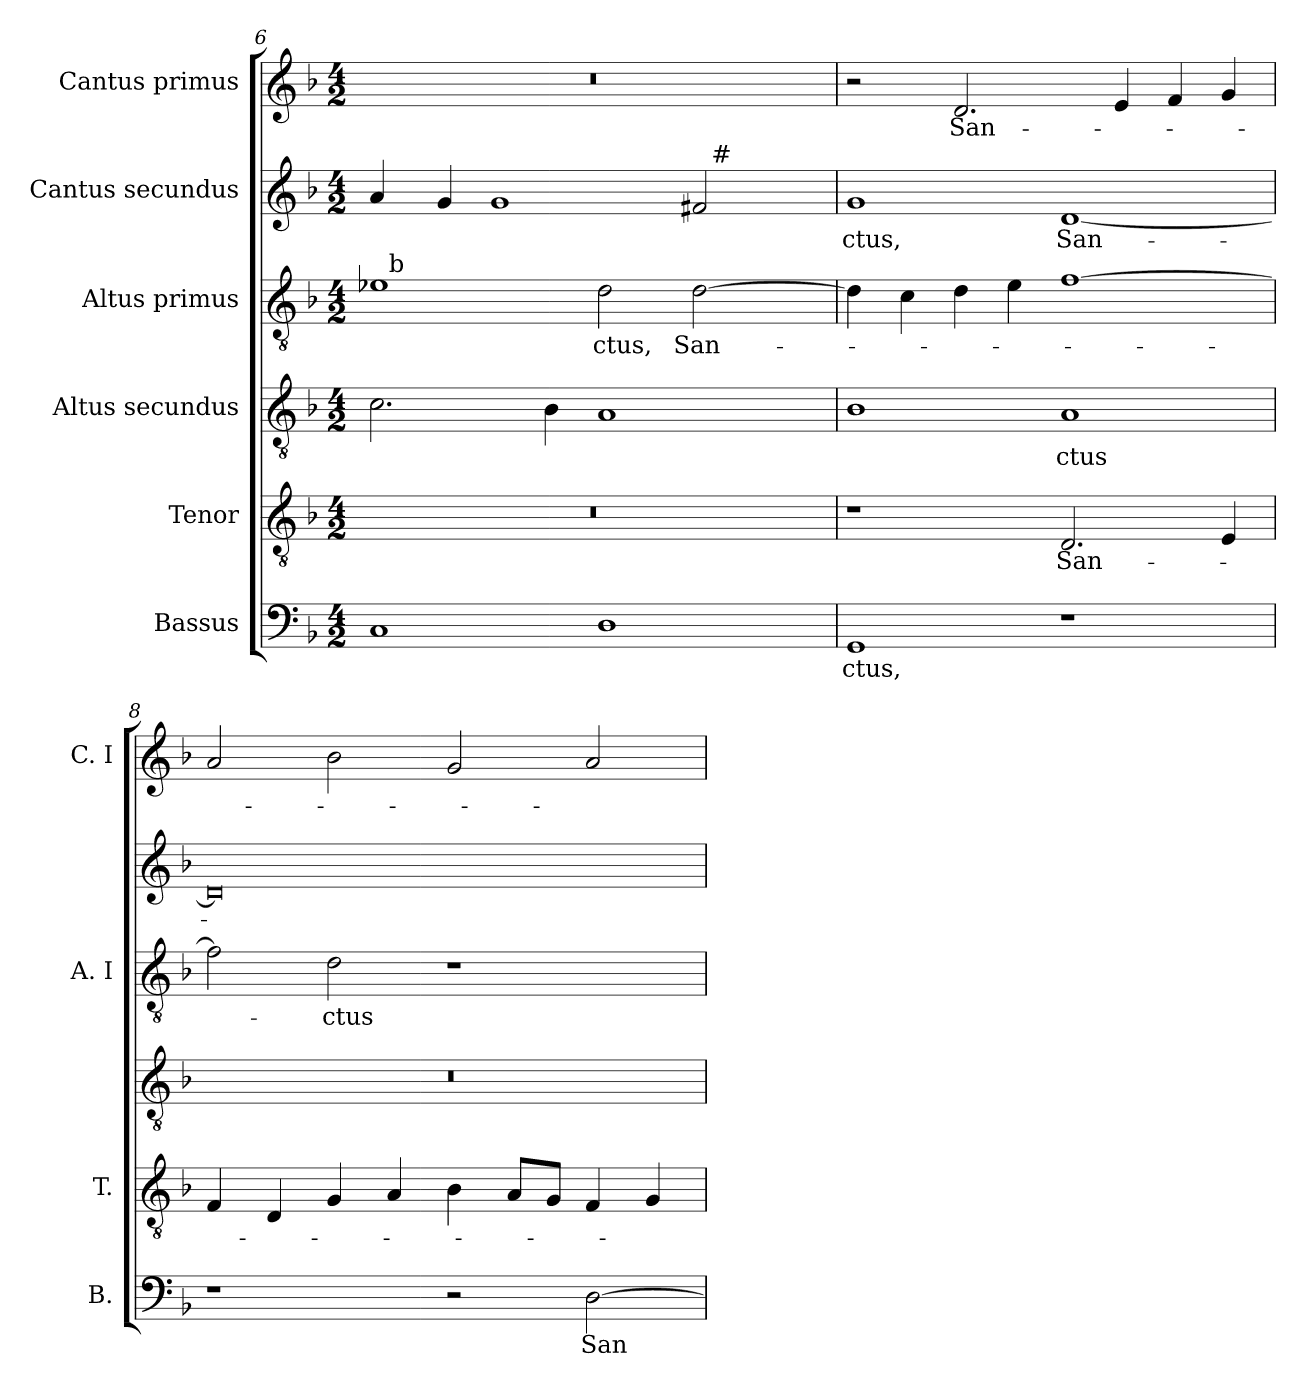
**kern	**text	**kern	**text	**kern	**text	**kern	**text	**kern	**text	**kern	**text
*part6	*part6	*part5	*part5	*part4	*part4	*part3	*part3	*part2	*part2	*part1	*part1
*staff6	*staff6	*staff5	*staff5	*staff4	*staff4	*staff3	*staff3	*staff2	*staff2	*staff1	*staff1
*I"Bassus	*	*I"Tenor	*	*I"Altus secundus	*	*I"Altus primus	*	*I"Cantus secundus	*	*I"Cantus primus	*
*I'B.	*	*I'T.	*	*	*	*I'A. I	*	*	*	*I'C. I	*
*clefF4	*	*clefGv2	*	*clefGv2	*	*clefGv2	*	*clefG2	*	*clefG2	*
*	*	*ITrd7c12	*	*ITrd7c12	*	*ITrd7c12	*	*	*	*	*
*k[b-]	*	*k[b-]	*	*k[b-]	*	*k[b-]	*	*k[b-]	*	*k[b-]	*
*d:	*	*d:	*	*d:	*	*d:	*	*d:	*	*d:	*
*M4/2	*	*M4/2	*	*M4/2	*	*M4/2	*	*M4/2	*	*M4/2	*
=6	=6	=6	=6	=6	=6	=6	=6	=6	=6	=6	=6
!	!	!LO:N:vis=1	!	!	!	!	!	!	!	!LO:N:vis=1	!
*	*	*	*	*	*	*^	*	*^	*	*	*
1Ci	.	0r	.	2.Ci\	.	1E-i	32ryy	.	4ai/	1ryy	.	0r	.
.	.	.	.	.	.	.	256ryy	.	.	.	.	.	.
!	!	!	!	!	!	!	!LO:TX:a:t=b	!	!	!	!	!	!
.	.	.	.	.	.	.	1ryy	.	.	.	.	.	.
.	.	.	.	.	.	.	.	.	4gi/	.	.	.	.
.	.	.	.	.	.	.	.	.	1gi	.	.	.	.
.	.	.	.	4BB-i\	.	.	.	.	.	.	.	.	.
!	!	!	!	!	!	!	!	!LO:LY:b:color=#000000	!	!	!	!	!
1Di	.	.	.	1AAi	.	2Di\	.	-ctus,	.	2ryy	.	.	.
.	.	.	.	.	.	.	2ryy	.	.	.	.	.	.
!	!	!	!	!	!	!	!	!LO:LY:b:color=#000000	!	!	!	!	!
.	.	.	.	.	.	[2Di\	.	San-	2f#i/	32ryy	.	.	.
.	.	.	.	.	.	.	.	.	.	256ryy	.	.	.
!	!	!	!	!	!	!	!	!	!	!LO:TX:a:t=#	!	!	!
.	.	.	.	.	.	.	4ryy	.	.	4ryy	.	.	.
.	.	.	.	.	.	.	8ryy	.	.	8ryy	.	.	.
.	.	.	.	.	.	.	16ryy	.	.	16ryy	.	.	.
.	.	.	.	.	.	.	64..ryy	.	.	64..ryy	.	.	.
*	*	*	*	*	*	*v	*v	*	*	*	*	*	*
*	*	*	*	*	*	*	*	*v	*v	*	*	*
=7	=7	=7	=7	=7	=7	=7	=7	=7	=7	=7	=7
*	*	*	*	*	*	*^	*	*^	*	*	*
!	!LO:LY:b:color=#000000	!	!	!	!	!	!	!	!	!	!	!	!
*	*	*	*	*	*	*v	*v	*	*	*	*	*	*
*	*	*	*	*	*	*	*	*v	*v	*	*	*
*	*	*	*	*	*	*^	*	*^	*	*	*
!	!	!	!	!	!	!	!	!	!	!	!LO:LY:b:color=#000000	!	!
*	*	*	*	*	*	*v	*v	*	*	*	*	*	*
*	*	*	*	*	*	*	*	*v	*v	*	*	*
1GGi	-ctus,	1r	.	1BB-i	.	4Di\]	.	1gi	-ctus,	2r	.
.	.	.	.	.	.	4Ci\	.	.	.	.	.
!	!	!	!	!	!	!	!	!	!	!	!LO:LY:b:color=#000000
.	.	.	.	.	.	4Di\	.	.	.	2.di/	San-
.	.	.	.	.	.	4Ei\	.	.	.	.	.
!	!	!	!LO:LY:b:color=#000000	!	!	!	!	!	!	!	!
!	!	!	!	!	!LO:LY:b:color=#000000	!	!	!	!	!	!
!	!	!	!	!	!	!	!	!	!LO:LY:b:color=#000000	!	!
1r	.	2.DDi/	San-	1AAi	-ctus	[1Fi	.	[1di	San-	.	.
.	.	.	.	.	.	.	.	.	.	4ei/	.
.	.	.	.	.	.	.	.	.	.	4fi/	.
.	.	4EEi/	.	.	.	.	.	.	.	4gi/	.
=8	=8	=8	=8	=8	=8	=8	=8	=8	=8	=8	=8
!	!	!	!	!LO:N:vis=1	!	!	!	!	!	!	!
1r	.	4FFi/	.	0r	.	2Fi\]	.	0di]	.	2ai/	.
.	.	4DDi/	.	.	.	.	.	.	.	.	.
!	!	!	!	!	!	!	!LO:LY:b:color=#000000	!	!	!	!
.	.	4GGi/	.	.	.	2Di\	-ctus	.	.	2b-i\	.
.	.	4AAi/	.	.	.	.	.	.	.	.	.
2r	.	4BB-i\	.	.	.	1r	.	.	.	2gi/	.
.	.	8AAi/L	.	.	.	.	.	.	.	.	.
.	.	8GGi/J	.	.	.	.	.	.	.	.	.
!	!LO:LY:b:color=#000000	!	!	!	!	!	!	!	!	!	!
[2Di\	San-	4FFi/	.	.	.	.	.	.	.	2ai/	.
.	.	4GGi/	.	.	.	.	.	.	.	.	.
=	=	=	=	=	=	=	=	=	=	=	=
*-	*-	*-	*-	*-	*-	*-	*-	*-	*-	*-	*-
